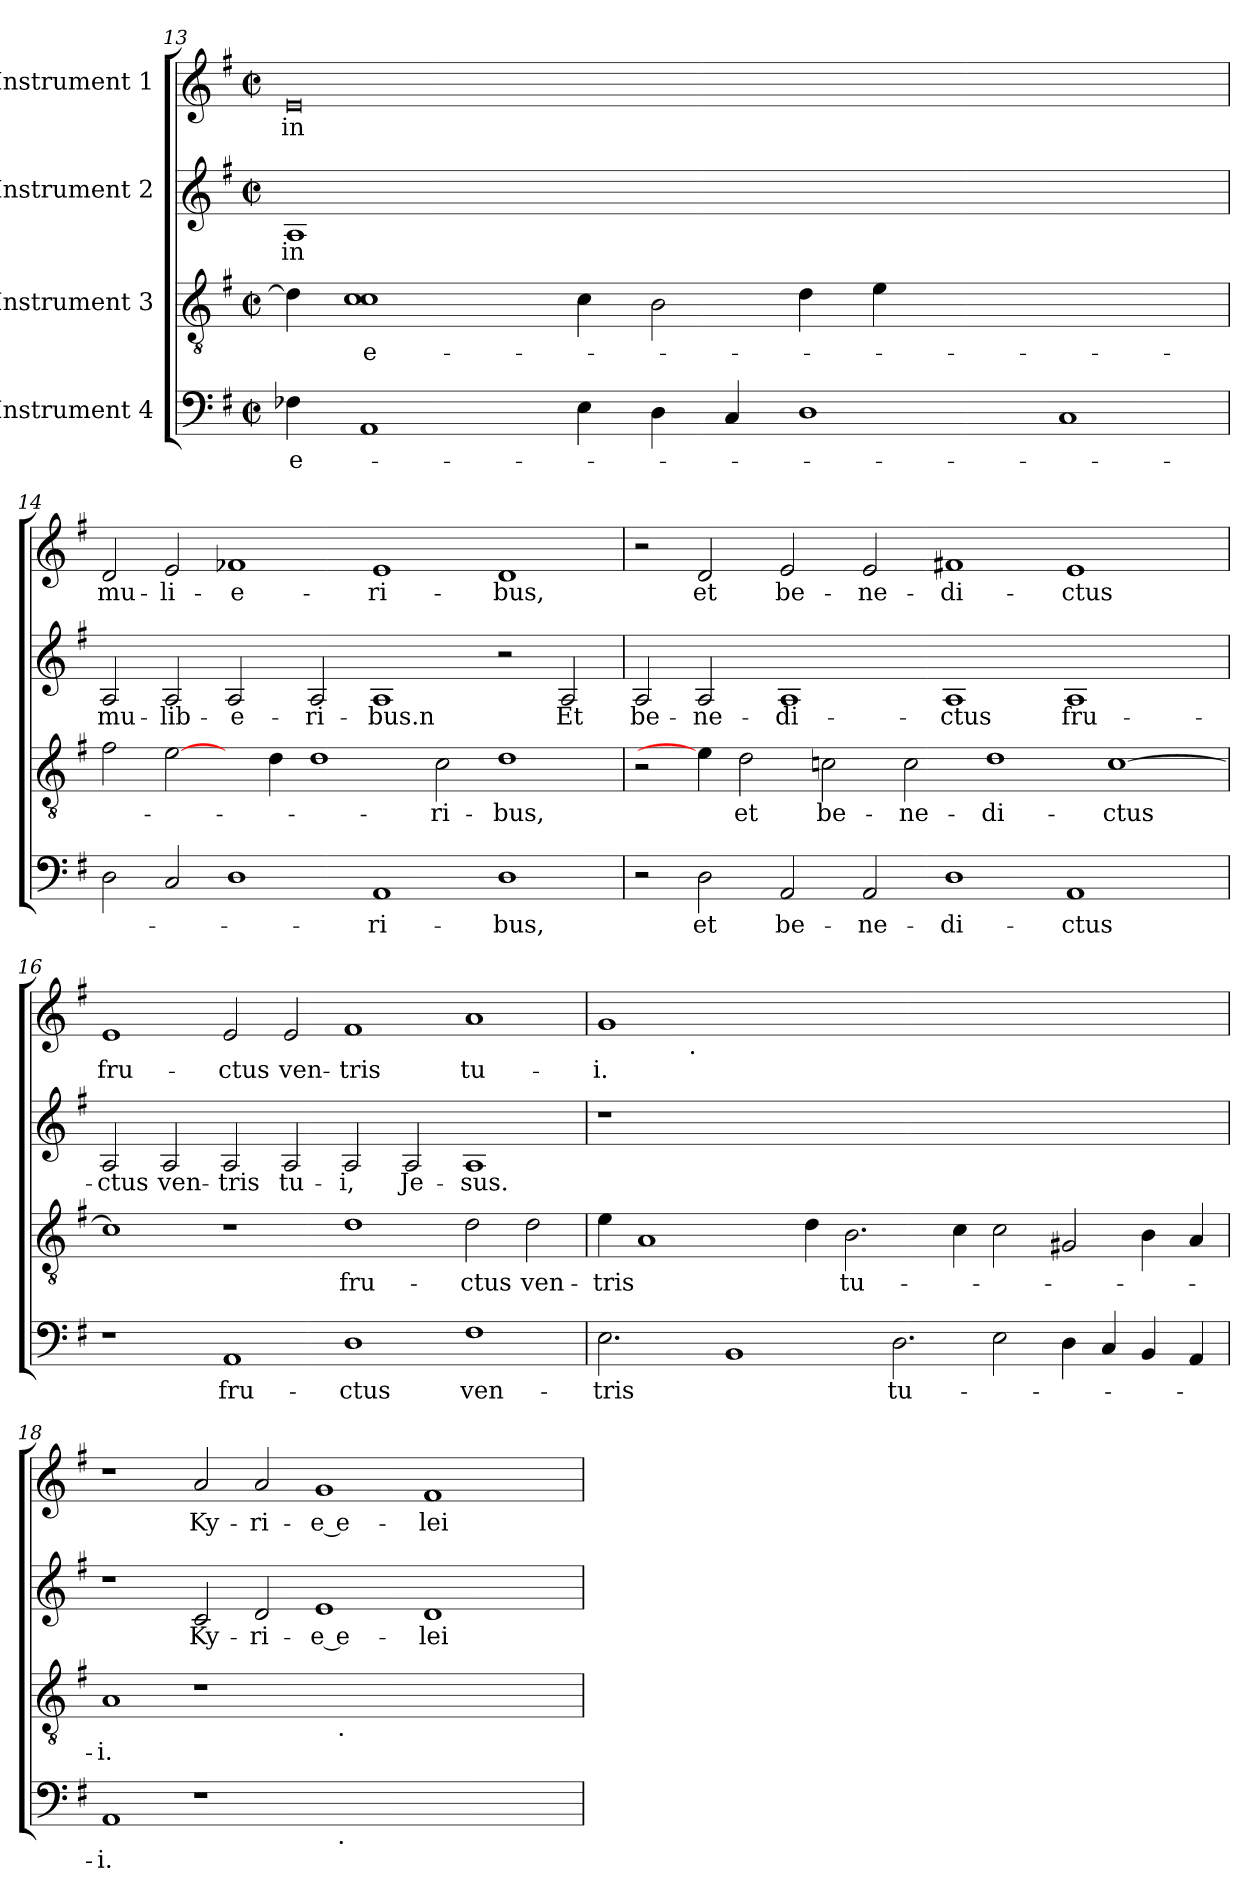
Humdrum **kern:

**kern	**text	**kern	**text	**kern	**text	**kern	**text
*part4	*part4	*part3	*part3	*part2	*part2	*part1	*part1
*staff4	*staff4	*staff3	*staff3	*staff2	*staff2	*staff1	*staff1
*I"Instrument 4	*	*I"Instrument 3	*	*I"Instrument 2	*	*I"Instrument 1	*
*clefF4	*	*clefGv2	*	*clefG2	*	*clefG2	*
*k[f#]	*	*k[f#]	*	*k[f#]	*	*k[f#]	*
*G:	*	*G:	*	*G:	*	*G:	*
*M2/2	*	*M2/2	*	*M2/2	*	*M2/2	*
*met(c|)	*	*met(c|)	*	*met(c|)	*	*met(c|)	*
=13	=13	=13	=13	=13	=13	=13	=13
!	!LO:LY:b:cj	!	!	!	!LO:LY:b:cj	!LO:N:vis=0	!LO:LY:b:rj
4F-\	-e-	4d\]	.	1A	in	1e	in
!	!	!	!LO:LY:b:rj	!	!	!	!
1AA	.	1c 1c	-e-	.	.	.	.
.	.	.	.	0.ryy	.	0.ryy	.
4E\	.	4c\	.	.	.	.	.
4D\	.	2B\	.	.	.	.	.
4C/	.	.	.	.	.	.	.
1D	.	4d\	.	.	.	.	.
.	.	4e\	.	.	.	.	.
.	.	1.ryy	.	.	.	.	.
1C	.	.	.	.	.	.	.
=14	=14	=14	=14	=14	=14	=14	=14
!	!	!	!	!	!LO:LY:b:rj	!	!LO:LY:b:cj
2D\	.	2f#\	.	2A/	mu-	2d/	mu-
!	!	!	!	!	!LO:LY:b:rj	!	!LO:LY:b:rj
2C/	.	[2e\	.	2A/	-lib-	2e/	-li-
!	!	!	!	!	!LO:LY:b:cj	!	!LO:LY:b:rj
1D	.	4ryy	.	2A/	-e-	1f-	-e-
.	.	4d\	.	.	.	.	.
!	!	!	!	!	!LO:LY:b:cj	!	!
.	.	1d	.	2A/	-ri-	.	.
!	!LO:LY:b:cj	!	!	!	!LO:LY:b:cj	!	!LO:LY:b:cj
1AA	-ri-	.	.	1A	-bus.n	1e	-ri-
!	!	!	!LO:LY:b:cj	!	!	!	!
.	.	2c\	-ri-	.	.	.	.
!	!LO:LY:b:cj	!	!LO:LY:b:cj	!	!	!	!LO:LY:b:cj
1D	-bus,	1d	-bus,	2r	.	1d	-bus,
!	!	!	!	!	!LO:LY:b:cj	!	!
.	.	.	.	2A/	Et	.	.
=15	=15	=15	=15	=15	=15	=15	=15
!	!	!	!	!	!LO:LY:b	!	!
2r	.	2r	.	2A/	be-	2r	.
!	!LO:LY:b:cj	!	!	!	!LO:LY:b:cj	!	!LO:LY:b:cj
2D\	et	4e\]	.	2A/	-ne-	2d/	et
!	!	!	!LO:LY:b:cj	!	!	!	!
.	.	2d\	et	.	.	.	.
!	!LO:LY:b	!	!	!	!LO:LY:b:rj	!	!LO:LY:b
2AA/	be-	.	.	1A	-di-	2e/	be-
!	!	!	!LO:LY:b	!	!	!	!
.	.	2cn\	be-	.	.	.	.
!	!LO:LY:b:cj	!	!	!	!	!	!LO:LY:b:cj
2AA/	-ne-	.	.	.	.	2e/	-ne-
!	!	!	!LO:LY:b:cj	!	!	!	!
.	.	2c\	-ne-	.	.	.	.
!	!LO:LY:b:rj	!	!	!	!LO:LY:b:cj	!	!LO:LY:b:rj
1D	-di-	.	.	1A	-ctus	1f#X	-di-
!	!	!	!LO:LY:b:rj	!	!	!	!
.	.	1d	-di-	.	.	.	.
!	!LO:LY:b:cj	!	!	!	!LO:LY:b:cj	!	!LO:LY:b:cj
1AA	-ctus	.	.	1A	fru-	1e	-ctus
!	!	!	!LO:LY:b	!	!	!	!
.	.	[<1c	-ctus	.	.	.	.
4ryy	.	.	.	4ryy	.	4ryy	.
!!LO:LB:g=z
=16	=16	=16	=16	=16	=16	=16	=16
!	!	!	!	!	!LO:LY:b:cj	!	!LO:LY:b:cj
1r	.	1c]	.	2A/	-ctus	1e	fru-
!	!	!	!	!	!LO:LY:b	!	!
.	.	.	.	2A/	ven-	.	.
!	!LO:LY:b:cj	!	!	!	!LO:LY:b:rj	!	!LO:LY:b:cj
1AA	fru-	1r	.	2A/	-tris	2e/	-ctus
!	!	!	!	!	!LO:LY:b:cj	!	!LO:LY:b
.	.	.	.	2A/	tu-	2e/	ven-
!	!LO:LY:b:cj	!	!LO:LY:b:cj	!	!LO:LY:b:cj	!	!LO:LY:b:rj
1D	-ctus	1d	fru-	2A/	-i,	1f#	-tris
!	!	!	!	!	!LO:LY:b:cj	!	!
.	.	.	.	2A/	Je-	.	.
!	!LO:LY:b:cj	!	!LO:LY:b:cj	!	!LO:LY:b:cj	!	!LO:LY:b:cj
1F#	ven-	2d\	-ctus	1A	-sus.	1a	tu-
!	!	!	!LO:LY:b:cj	!	!	!	!
.	.	2d\	ven-	.	.	.	.
=17	=17	=17	=17	=17	=17	=17	=17
!	!LO:LY:b:cj	!	!LO:LY:b:cj	!	!	!	!LO:LY:b:cj
*	*	*	*	*	*	*^	*
2.E\	-tris	4e\	-tris	1r	.	1g	2ryy	-i.
.	.	1A	.	.	.	.	.	.
.	.	.	.	.	.	.	32ryy	.
!	!	!	!	!	!	!	!LO:TX:b:t=.	!
.	.	.	.	.	.	.	1ryy	.
1BB	.	.	.	.	.	.	.	.
.	.	.	.	0.ryy	.	0.ryy	.	.
.	.	4d\	.	.	.	.	.	.
!	!	!	!LO:LY:b:cj	!	!	!	!	!
.	.	2.B\	tu-	.	.	.	.	.
.	.	.	.	.	.	.	1ryy	.
!	!LO:LY:b:cj	!	!	!	!	!	!	!
2.D\	tu-	.	.	.	.	.	.	.
.	.	4c\	.	.	.	.	.	.
2E\	.	2c\	.	.	.	.	.	.
.	.	.	.	.	.	.	1ryy	.
4D\	.	2G#/	.	.	.	.	.	.
4C/	.	.	.	.	.	.	.	.
4BB/	.	4B\	.	.	.	.	.	.
.	.	.	.	.	.	.	4...ryy	.
4AA/	.	4A/	.	.	.	.	.	.
=18	=18	=18	=18	=18	=18	=18	=18	=18
!	!LO:LY:b:cj	!	!LO:LY:b:cj	!	!	!	!	!
*^	*	*^	*	*	*	*v	*v	*
1AA	1ryy	-i.	1A	1ryy	-i.	1r	.	1r	.
!LO:N:vis=1	!	!	!LO:N:vis=1	!	!	!	!LO:LY:b:cj	!	!LO:LY:b:cj
0.r	1ryy	.	0.r	1ryy	.	2c/	Ky-	2a/	Ky-
!	!	!	!	!	!	!	!LO:LY:b:cj	!	!LO:LY:b:cj
.	.	.	.	.	.	2d/	-ri-	2a/	-ri-
!	!	!	!	!	!	!	!LO:LY:b:rj	!	!LO:LY:b:rj
.	16.ryy	.	.	16.ryy	.	1e	-e e-	1g	-e e-
!	!	!	!	!LO:TX:b:t=.	!	!	!	!	!
!	!LO:TX:b:t=.	!	!	!	!	!	!	!	!
.	1ryy	.	.	1ryy	.	.	.	.	.
!	!	!	!	!	!	!	!LO:LY:b:cj	!	!LO:LY:b:cj
.	.	.	.	.	.	1d	-lei-	1f#	-lei-
.	2ryy	.	.	2ryy	.	.	.	.	.
.	4ryy	.	.	4ryy	.	.	.	.	.
.	8ryy	.	.	8ryy	.	.	.	.	.
.	32ryy	.	.	32ryy	.	.	.	.	.
*v	*v	*	*	*	*	*	*	*	*
*	*	*v	*v	*	*	*	*	*
=	=	=	=	=	=	=	=
*-	*-	*-	*-	*-	*-	*-	*-
